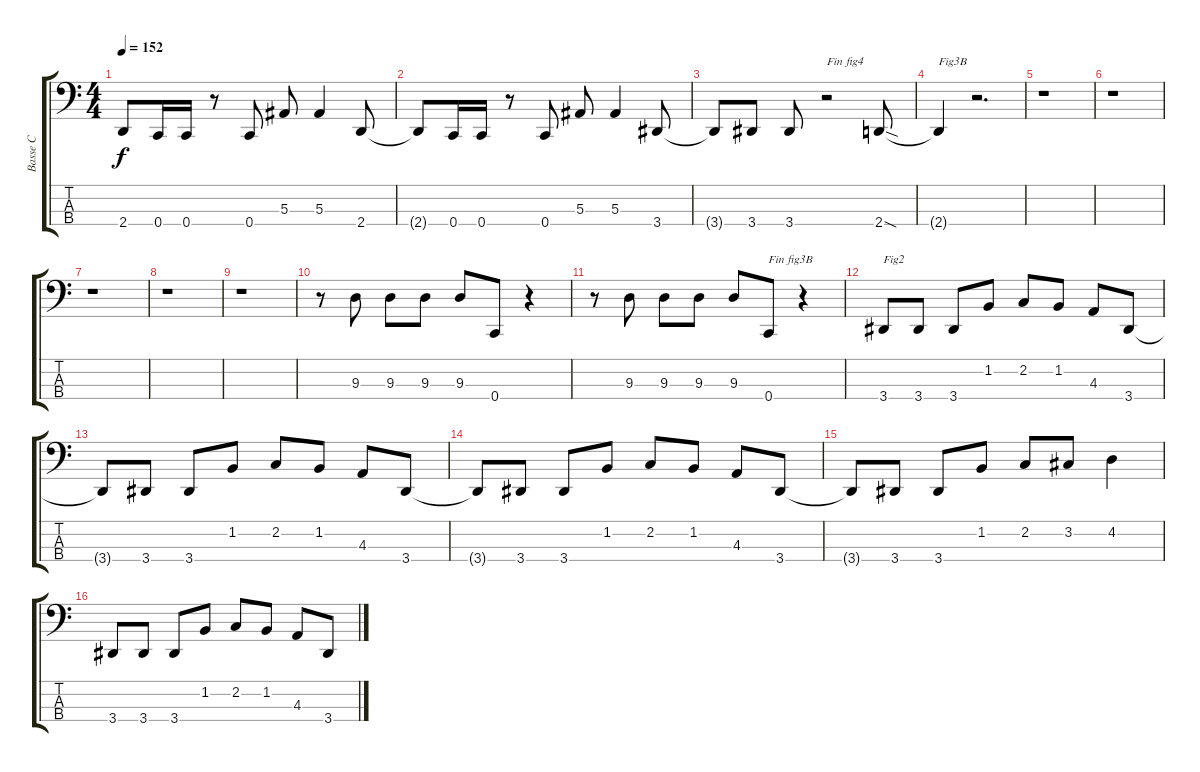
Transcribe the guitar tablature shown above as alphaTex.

\track ("Basse C" "Basse C") {instrument electricbasspick}
\staff {score tabs}
\tuning (Eb2 Bb1 F1 C1) {hide}
\ts (4 4)
\tempo 152
\clef f4
\ks c
2.4{t}.8{dy f} 0.4.16 0.4.16 r.8 0.4.8 5.3.8 5.3.4 2.4.8 |
2.4{t}.8 0.4.16 0.4.16 r.8 0.4.8 5.3.8 5.3.4 3.4.8 |
3.4{t}.8 3.4.8 3.4.8 r.2{txt "Fin fig4"} 2.4{sod}.8 |
2.4{t}.4{txt "Fig3B"} r.2{d} |
r.1 |
r.1 |
r.1 |
r.1 |
r.1 |
r.8 9.3.8 9.3.8 9.3.8 9.3.8 0.4.8 r.4 |
r.8 9.3.8 9.3.8 9.3.8 9.3.8 0.4.8{txt "Fin fig3B"} r.4 |
3.4.8{txt "Fig2"} 3.4.8 3.4.8 1.2.8 2.2.8 1.2.8 4.3.8 3.4.8 |
3.4{t}.8 3.4.8 3.4.8 1.2.8 2.2.8 1.2.8 4.3.8 3.4.8 |
3.4{t}.8 3.4.8 3.4.8 1.2.8 2.2.8 1.2.8 4.3.8 3.4.8 |
3.4{t}.8 3.4.8 3.4.8 1.2.8 2.2.8 3.2.8 4.2.4 |
3.4.8 3.4.8 3.4.8 1.2.8 2.2.8 1.2.8 4.3.8 3.4.8
